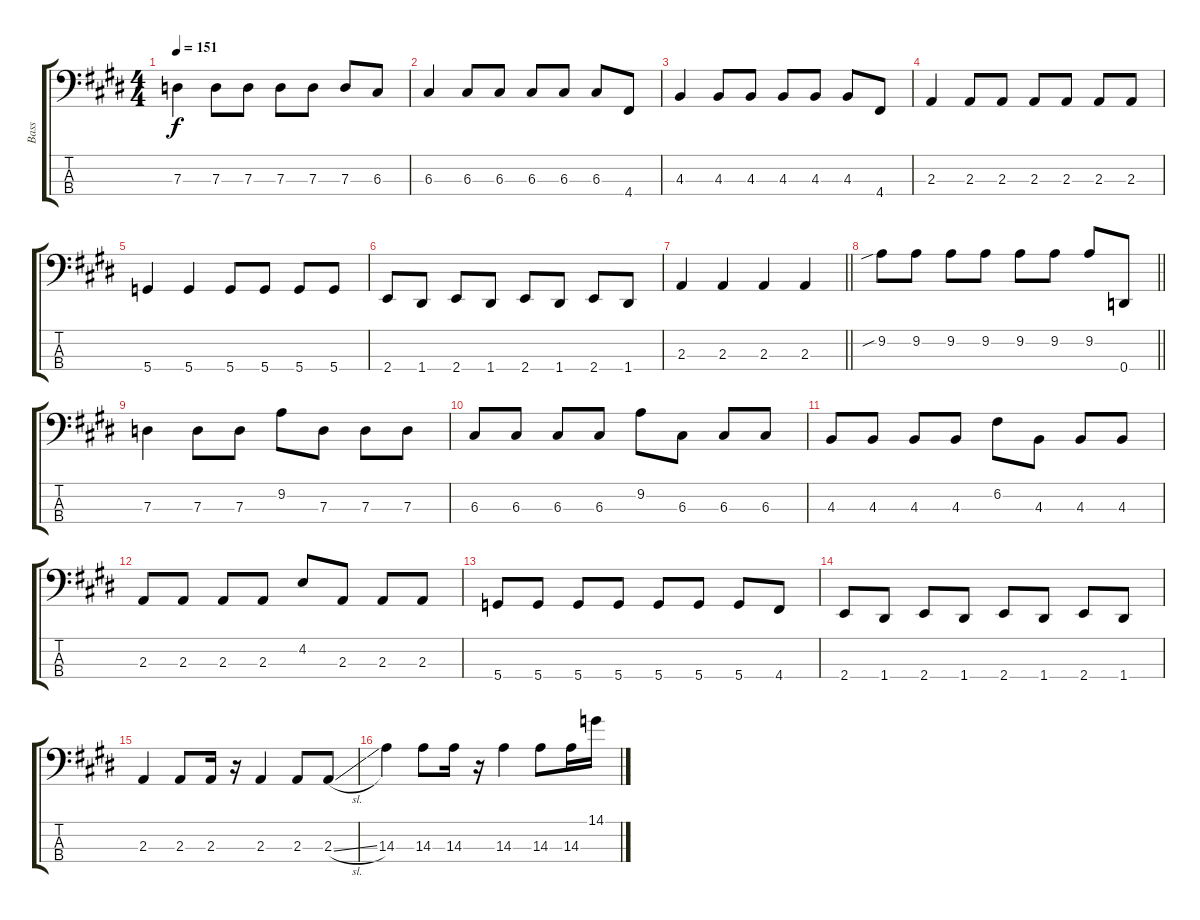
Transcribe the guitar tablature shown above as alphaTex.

\track ("Bass" "Bass") {instrument electricbassfinger}
\staff {score tabs}
\tuning (F2 C2 G1 D1) {hide}
\ts (4 4)
\tempo 151
\clef f4
\ks e
7.3.4{dy f} 7.3.8 7.3.8 7.3.8 7.3.8 7.3.8 6.3.8 |
6.3.4 6.3.8 6.3.8 6.3.8 6.3.8 6.3.8 4.4.8 |
4.3.4 4.3.8 4.3.8 4.3.8 4.3.8 4.3.8 4.4.8 |
2.3.4 2.3.8 2.3.8 2.3.8 2.3.8 2.3.8 2.3.8 |
5.4.4 5.4.4 5.4.8 5.4.8 5.4.8 5.4.8 |
2.4.8 1.4.8 2.4.8 1.4.8 2.4.8 1.4.8 2.4.8 1.4.8 |
\barLineRight lightlight
2.3.4 2.3.4 2.3.4 2.3.4 |
\barLineRight lightlight
9.2{sib}.8 9.2.8 9.2.8 9.2.8 9.2.8 9.2.8 9.2.8 0.4.8 |
7.3.4 7.3.8 7.3.8 9.2.8 7.3.8 7.3.8 7.3.8 |
6.3.8 6.3.8 6.3.8 6.3.8 9.2.8 6.3.8 6.3.8 6.3.8 |
4.3.8 4.3.8 4.3.8 4.3.8 6.2.8 4.3.8 4.3.8 4.3.8 |
2.3.8 2.3.8 2.3.8 2.3.8 4.2.8 2.3.8 2.3.8 2.3.8 |
5.4.8 5.4.8 5.4.8 5.4.8 5.4.8 5.4.8 5.4.8 4.4.8 |
2.4.8 1.4.8 2.4.8 1.4.8 2.4.8 1.4.8 2.4.8 1.4.8 |
2.3.4 2.3.8 2.3.16 r.16 2.3.4 2.3.8 2.3{sl}.8 |
14.3.4 14.3.8 14.3.16 r.16 14.3.4 14.3.8 14.3.16 14.1.16
